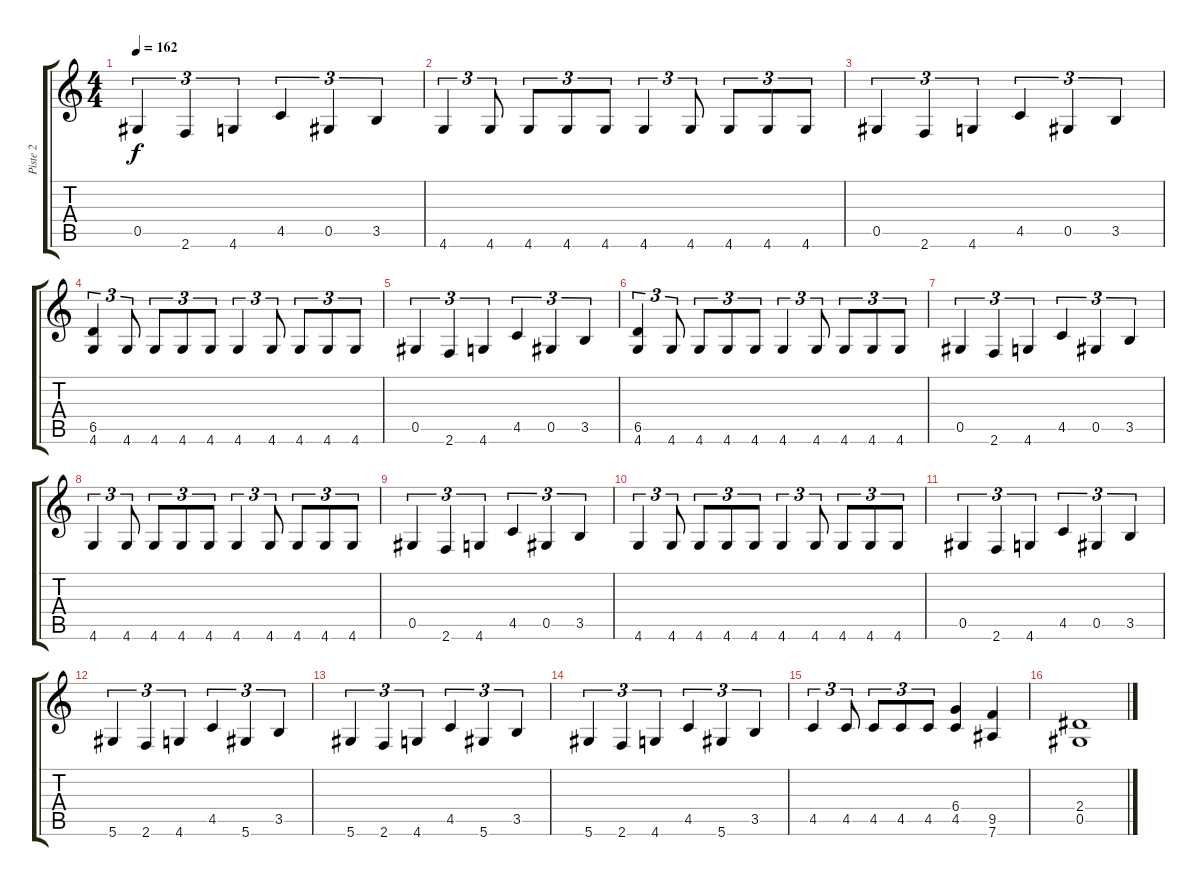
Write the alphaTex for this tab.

\track ("Piste 2" "Piste 2") {instrument distortionguitar}
\staff {score tabs}
\tuning (Eb4 Bb3 Gb3 Db3 Ab2 Eb2) {hide}
\ts (4 4)
\tempo 162
\clef g2
\ks c
0.5.4{tu (3 2) dy f} 2.6.4{tu (3 2)} 4.6.4{tu (3 2)} 4.5.4{tu (3 2)} 0.5.4{tu (3 2)} 3.5.4{tu (3 2)} |
4.6.4{tu (3 2)} 4.6.8{tu (3 2)} 4.6.8{tu (3 2)} 4.6.8{tu (3 2)} 4.6.8{tu (3 2)} 4.6.4{tu (3 2)} 4.6.8{tu (3 2)} 4.6.8{tu (3 2)} 4.6.8{tu (3 2)} 4.6.8{tu (3 2)} |
0.5.4{tu (3 2)} 2.6.4{tu (3 2)} 4.6.4{tu (3 2)} 4.5.4{tu (3 2)} 0.5.4{tu (3 2)} 3.5.4{tu (3 2)} |
(6.5 4.6).4{tu (3 2)} 4.6.8{tu (3 2)} 4.6.8{tu (3 2)} 4.6.8{tu (3 2)} 4.6.8{tu (3 2)} 4.6.4{tu (3 2)} 4.6.8{tu (3 2)} 4.6.8{tu (3 2)} 4.6.8{tu (3 2)} 4.6.8{tu (3 2)} |
0.5.4{tu (3 2)} 2.6.4{tu (3 2)} 4.6.4{tu (3 2)} 4.5.4{tu (3 2)} 0.5.4{tu (3 2)} 3.5.4{tu (3 2)} |
(6.5 4.6).4{tu (3 2)} 4.6.8{tu (3 2)} 4.6.8{tu (3 2)} 4.6.8{tu (3 2)} 4.6.8{tu (3 2)} 4.6.4{tu (3 2)} 4.6.8{tu (3 2)} 4.6.8{tu (3 2)} 4.6.8{tu (3 2)} 4.6.8{tu (3 2)} |
0.5.4{tu (3 2)} 2.6.4{tu (3 2)} 4.6.4{tu (3 2)} 4.5.4{tu (3 2)} 0.5.4{tu (3 2)} 3.5.4{tu (3 2)} |
4.6.4{tu (3 2)} 4.6.8{tu (3 2)} 4.6.8{tu (3 2)} 4.6.8{tu (3 2)} 4.6.8{tu (3 2)} 4.6.4{tu (3 2)} 4.6.8{tu (3 2)} 4.6.8{tu (3 2)} 4.6.8{tu (3 2)} 4.6.8{tu (3 2)} |
0.5.4{tu (3 2)} 2.6.4{tu (3 2)} 4.6.4{tu (3 2)} 4.5.4{tu (3 2)} 0.5.4{tu (3 2)} 3.5.4{tu (3 2)} |
4.6.4{tu (3 2)} 4.6.8{tu (3 2)} 4.6.8{tu (3 2)} 4.6.8{tu (3 2)} 4.6.8{tu (3 2)} 4.6.4{tu (3 2)} 4.6.8{tu (3 2)} 4.6.8{tu (3 2)} 4.6.8{tu (3 2)} 4.6.8{tu (3 2)} |
0.5.4{tu (3 2)} 2.6.4{tu (3 2)} 4.6.4{tu (3 2)} 4.5.4{tu (3 2)} 0.5.4{tu (3 2)} 3.5.4{tu (3 2)} |
5.6.4{tu (3 2)} 2.6.4{tu (3 2)} 4.6.4{tu (3 2)} 4.5.4{tu (3 2)} 5.6.4{tu (3 2)} 3.5.4{tu (3 2)} |
5.6.4{tu (3 2)} 2.6.4{tu (3 2)} 4.6.4{tu (3 2)} 4.5.4{tu (3 2)} 5.6.4{tu (3 2)} 3.5.4{tu (3 2)} |
5.6.4{tu (3 2)} 2.6.4{tu (3 2)} 4.6.4{tu (3 2)} 4.5.4{tu (3 2)} 5.6.4{tu (3 2)} 3.5.4{tu (3 2)} |
4.5.4{tu (3 2)} 4.5.8{tu (3 2)} 4.5.8{tu (3 2)} 4.5.8{tu (3 2)} 4.5.8{tu (3 2)} (6.4 4.5).4 (9.5 7.6).4 |
(2.4 0.5).1
